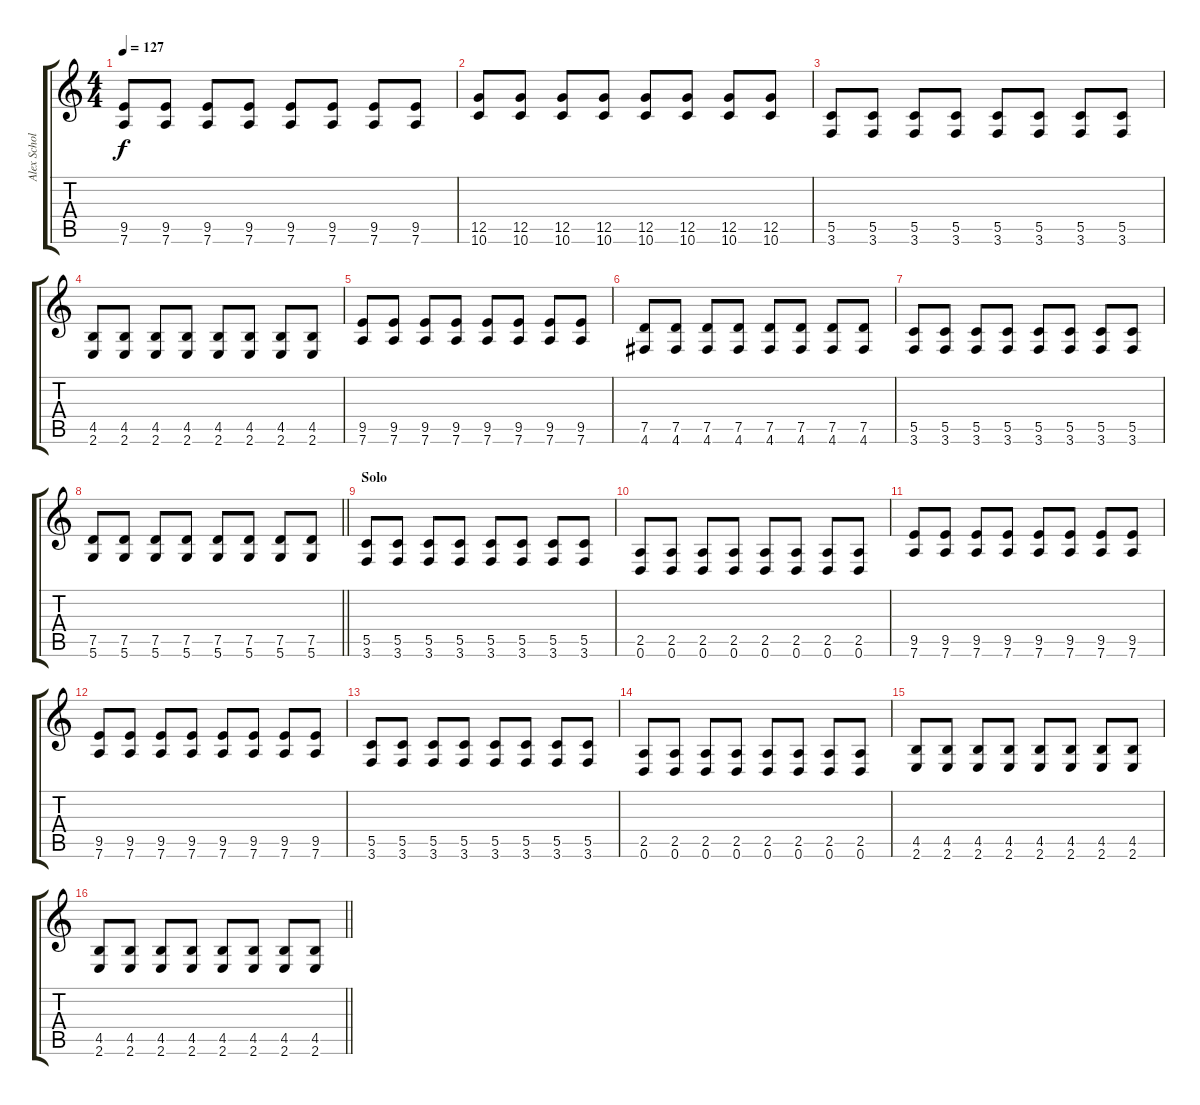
\track ("Alex Scholpp " "Alex Schol") {instrument distortionguitar}
\staff {score tabs}
\tuning (D4 A3 F3 C3 G2 D2) {hide}
\ts (4 4)
\tempo 127
\clef g2
\ks c
(9.5 7.6).8{dy f} (9.5 7.6).8 (9.5 7.6).8 (9.5 7.6).8 (9.5 7.6).8 (9.5 7.6).8 (9.5 7.6).8 (9.5 7.6).8 |
(12.5 10.6).8 (12.5 10.6).8 (12.5 10.6).8 (12.5 10.6).8 (12.5 10.6).8 (12.5 10.6).8 (12.5 10.6).8 (12.5 10.6).8 |
(5.5 3.6).8 (5.5 3.6).8 (5.5 3.6).8 (5.5 3.6).8 (5.5 3.6).8 (5.5 3.6).8 (5.5 3.6).8 (5.5 3.6).8 |
(4.5 2.6).8 (4.5 2.6).8 (4.5 2.6).8 (4.5 2.6).8 (4.5 2.6).8 (4.5 2.6).8 (4.5 2.6).8 (4.5 2.6).8 |
(9.5 7.6).8 (9.5 7.6).8 (9.5 7.6).8 (9.5 7.6).8 (9.5 7.6).8 (9.5 7.6).8 (9.5 7.6).8 (9.5 7.6).8 |
(7.5 4.6).8 (7.5 4.6).8 (7.5 4.6).8 (7.5 4.6).8 (7.5 4.6).8 (7.5 4.6).8 (7.5 4.6).8 (7.5 4.6).8 |
(5.5 3.6).8 (5.5 3.6).8 (5.5 3.6).8 (5.5 3.6).8 (5.5 3.6).8 (5.5 3.6).8 (5.5 3.6).8 (5.5 3.6).8 |
\barLineRight lightlight
(7.5 5.6).8 (7.5 5.6).8 (7.5 5.6).8 (7.5 5.6).8 (7.5 5.6).8 (7.5 5.6).8 (7.5 5.6).8 (7.5 5.6).8 |
\section ("" "Solo")
(5.5 3.6).8 (5.5 3.6).8 (5.5 3.6).8 (5.5 3.6).8 (5.5 3.6).8 (5.5 3.6).8 (5.5 3.6).8 (5.5 3.6).8 |
(2.5 0.6).8 (2.5 0.6).8 (2.5 0.6).8 (2.5 0.6).8 (2.5 0.6).8 (2.5 0.6).8 (2.5 0.6).8 (2.5 0.6).8 |
(9.5 7.6).8 (9.5 7.6).8 (9.5 7.6).8 (9.5 7.6).8 (9.5 7.6).8 (9.5 7.6).8 (9.5 7.6).8 (9.5 7.6).8 |
(9.5 7.6).8 (9.5 7.6).8 (9.5 7.6).8 (9.5 7.6).8 (9.5 7.6).8 (9.5 7.6).8 (9.5 7.6).8 (9.5 7.6).8 |
(5.5 3.6).8 (5.5 3.6).8 (5.5 3.6).8 (5.5 3.6).8 (5.5 3.6).8 (5.5 3.6).8 (5.5 3.6).8 (5.5 3.6).8 |
(2.5 0.6).8 (2.5 0.6).8 (2.5 0.6).8 (2.5 0.6).8 (2.5 0.6).8 (2.5 0.6).8 (2.5 0.6).8 (2.5 0.6).8 |
(4.5 2.6).8 (4.5 2.6).8 (4.5 2.6).8 (4.5 2.6).8 (4.5 2.6).8 (4.5 2.6).8 (4.5 2.6).8 (4.5 2.6).8 |
\barLineRight lightlight
(4.5 2.6).8 (4.5 2.6).8 (4.5 2.6).8 (4.5 2.6).8 (4.5 2.6).8 (4.5 2.6).8 (4.5 2.6).8 (4.5 2.6).8
